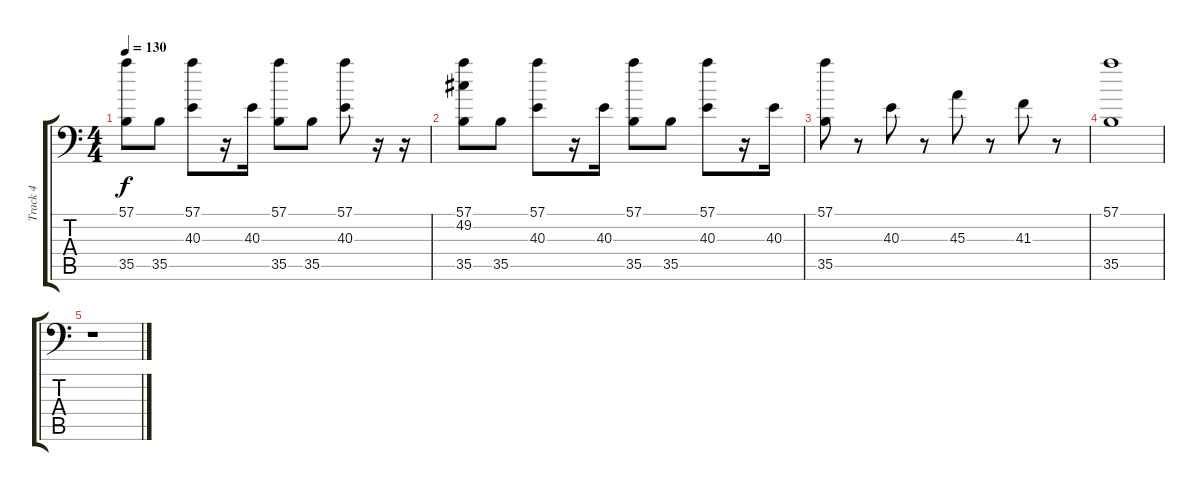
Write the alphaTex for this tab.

\track ("Track 4" "Track 4") {instrument acousticgrandpiano}
\staff {score tabs}
\tuning (C-1 C-1 C-1 C-1 C-1 C-1) {hide}
\ts (4 4)
\tempo 130
\clef f4
\ks c
(57.1 35.5).8{dy f} 35.5.8 (57.1 40.3).8 r.16 40.3.16 (57.1 35.5).8 35.5.8 (57.1 40.3).8 r.16 r.16 |
(57.1 49.2 35.5).8 35.5.8 (57.1 40.3).8 r.16 40.3.16 (57.1 35.5).8 35.5.8 (57.1 40.3).8 r.16 40.3.16 |
(57.1 35.5).8 r.8 40.3.8 r.8 45.3.8 r.8 41.3.8 r.8 |
(57.1 35.5).1 |
r.1
